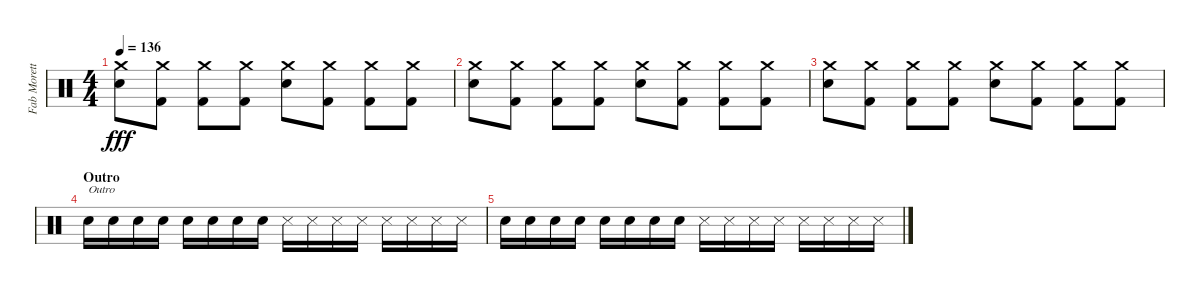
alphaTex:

\track ("Fab Moretti" "Fab Morett") {instrument percussion}
\staff {score}
\articulation defaults
\ts (4 4)
\tempo 136
\clef neutral
\ks c
("Snare (hit) 2" "Crash medium (hit)").8{dy fff} ("Kick (hit) 2" "Crash medium (hit)").8 ("Kick (hit) 2" "Crash medium (hit)").8 ("Kick (hit) 2" "Crash medium (hit)").8 ("Snare (hit) 2" "Crash medium (hit)").8 ("Kick (hit) 2" "Crash medium (hit)").8 ("Kick (hit) 2" "Crash medium (hit)").8 ("Kick (hit) 2" "Crash medium (hit)").8 |
("Snare (hit) 2" "Crash medium (hit)").8 ("Kick (hit) 2" "Crash medium (hit)").8 ("Kick (hit) 2" "Crash medium (hit)").8 ("Kick (hit) 2" "Crash medium (hit)").8 ("Snare (hit) 2" "Crash medium (hit)").8 ("Kick (hit) 2" "Crash medium (hit)").8 ("Kick (hit) 2" "Crash medium (hit)").8 ("Kick (hit) 2" "Crash medium (hit)").8 |
("Snare (hit) 2" "Crash medium (hit)").8 ("Kick (hit) 2" "Crash medium (hit)").8 ("Kick (hit) 2" "Crash medium (hit)").8 ("Kick (hit) 2" "Crash medium (hit)").8 ("Snare (hit) 2" "Crash medium (hit)").8 ("Kick (hit) 2" "Crash medium (hit)").8 ("Kick (hit) 2" "Crash medium (hit)").8 ("Kick (hit) 2" "Crash medium (hit)").8 |
\section ("" "Outro")
"Snare (hit) 2".16{txt "Outro"} "Snare (hit) 2".16 "Snare (hit) 2".16 "Snare (hit) 2".16 "Snare (hit) 2".16 "Snare (hit) 2".16 "Snare (hit) 2".16 "Snare (hit) 2".16 "Snare (side stick) 3".16 "Snare (side stick) 3".16 "Snare (side stick) 3".16 "Snare (side stick) 3".16 "Snare (side stick) 3".16 "Snare (side stick) 3".16 "Snare (side stick) 3".16 "Snare (side stick) 3".16 |
"Snare (hit) 2".16 "Snare (hit) 2".16 "Snare (hit) 2".16 "Snare (hit) 2".16 "Snare (hit) 2".16 "Snare (hit) 2".16 "Snare (hit) 2".16 "Snare (hit) 2".16 "Snare (side stick) 3".16 "Snare (side stick) 3".16 "Snare (side stick) 3".16 "Snare (side stick) 3".16 "Snare (side stick) 3".16 "Snare (side stick) 3".16 "Snare (side stick) 3".16 "Snare (side stick) 3".16
